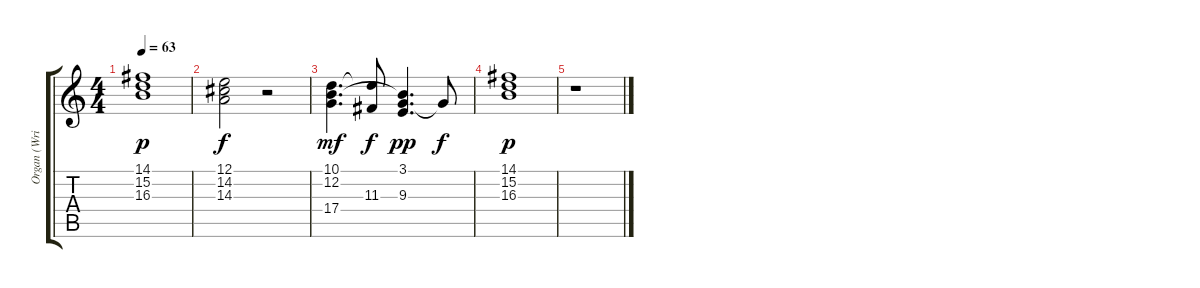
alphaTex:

\track ("Organ (Wright)" "Organ (Wri") {instrument rockorgan}
\staff {score tabs}
\tuning (E4 B3 G3 D3 A2 E2) {hide}
\ts (4 4)
\tempo 63
\clef g2
\ks c
(14.1 15.2 16.3).1{dy p} |
(12.1 14.2 14.3).2{dy f} r.2 |
(10.1 12.2 17.4).4{d dy mf} (10.1{t} 11.3).8{dy f} (3.1 12.2{t} 9.3).4{d dy pp} 3.1{t}.8{dy f} |
(14.1 15.2 16.3).1{dy p} |
r.1
